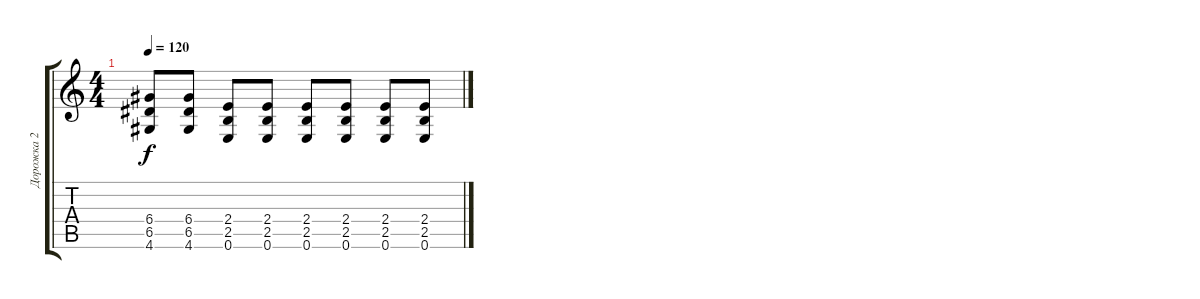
\track ("Дорожка 2" "Дорожка 2") {instrument electricguitarmuted}
\staff {score tabs}
\tuning (E4 B3 G3 D3 A2 E2) {hide}
\ts (4 4)
\tempo 120
\clef g2
\ks c
(6.4 6.5 4.6).8{dy f} (6.4 6.5 4.6).8 (2.4 2.5 0.6).8 (2.4 2.5 0.6).8 (2.4 2.5 0.6).8 (2.4 2.5 0.6).8 (2.4 2.5 0.6).8 (2.4 2.5 0.6).8
